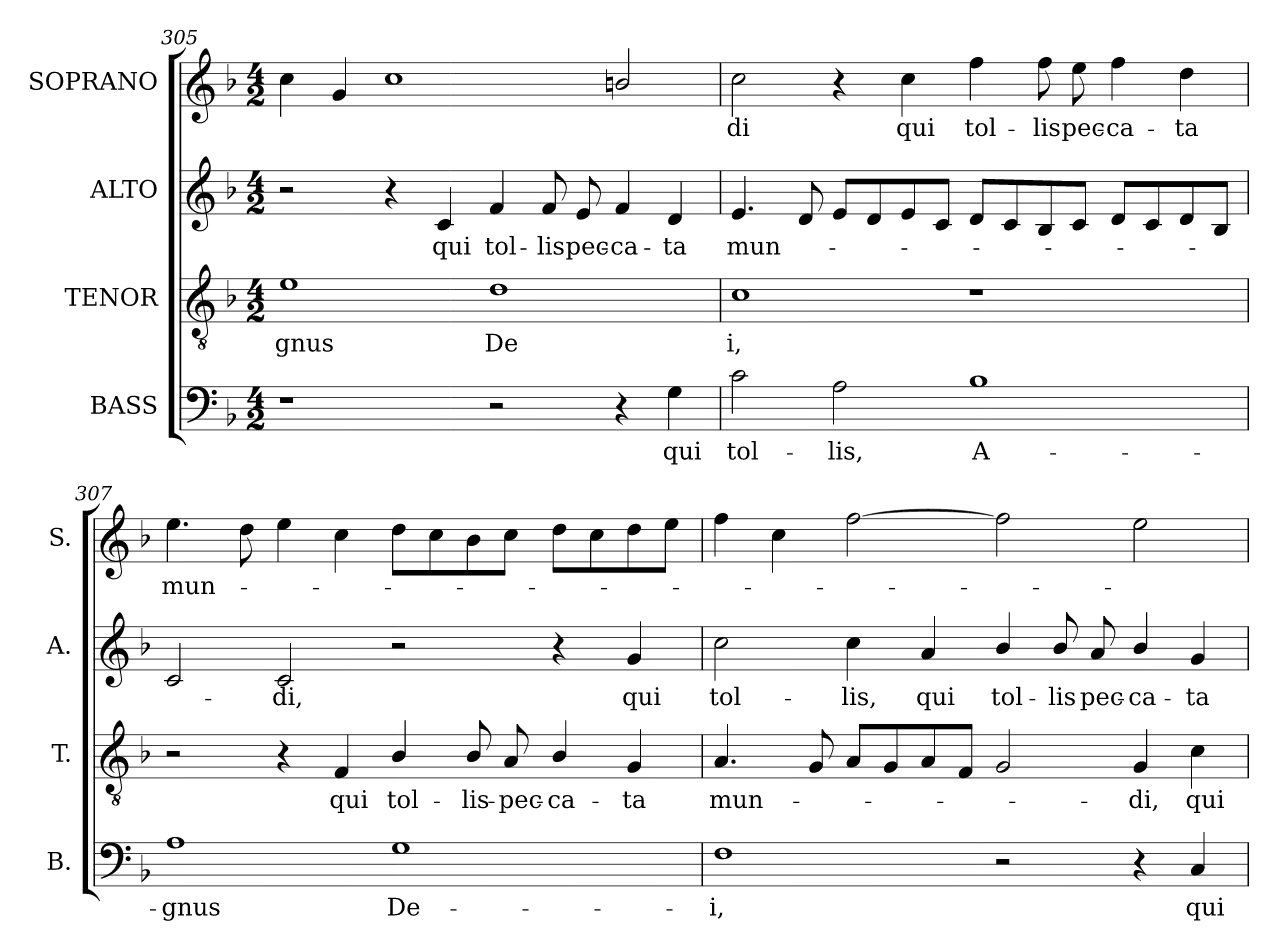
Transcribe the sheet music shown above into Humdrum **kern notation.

**kern	**text	**kern	**text	**kern	**text	**kern	**text
*part4	*part4	*part3	*part3	*part2	*part2	*part1	*part1
*staff4	*staff4	*staff3	*staff3	*staff2	*staff2	*staff1	*staff1
*I"BASS	*	*I"TENOR	*	*I"ALTO	*	*I"SOPRANO	*
*I'B.	*	*I'T.	*	*I'A.	*	*I'S.	*
*clefF4	*	*clefGv2	*	*clefG2	*	*clefG2	*
*	*	*ITrd7c12	*	*	*	*	*
*k[b-]	*	*k[b-]	*	*k[b-]	*	*k[b-]	*
*F:	*	*F:	*	*F:	*	*F:	*
*M4/2	*	*M4/2	*	*M4/2	*	*M4/2	*
=305	=305	=305	=305	=305	=305	=305	=305
!	!	!	!LO:LY:b:color=#000000	!	!	!	!
1r	.	1Ei	-gnus	2r	.	4cci\	.
.	.	.	.	.	.	4gi/	.
.	.	.	.	4r	.	1cci	.
!	!	!	!	!	!LO:LY:b:color=#000000	!	!
.	.	.	.	4ci/	qui	.	.
!	!	!	!LO:LY:b:color=#000000	!	!	!	!
!	!	!	!	!	!LO:LY:b:color=#000000	!	!
2r	.	1Di	De	4fi/	tol-	.	.
!	!	!	!	!	!LO:LY:b:color=#000000	!	!
.	.	.	.	8fi/	-lis	.	.
!	!	!	!	!	!LO:LY:b:color=#000000	!	!
.	.	.	.	8ei/	pec-	.	.
!	!	!	!	!	!LO:LY:b:color=#000000	!	!
4r	.	.	.	4fi/	-ca-	2bni/	.
!	!LO:LY:b:color=#000000	!	!	!	!	!	!
!	!	!	!	!	!LO:LY:b:color=#000000	!	!
4Gi\	qui	.	.	4di/	-ta	.	.
!!LO:LB:g=z
=306	=306	=306	=306	=306	=306	=306	=306
!	!LO:LY:b:color=#000000	!	!	!	!	!	!
!	!	!	!LO:LY:b:color=#000000	!	!	!	!
!	!	!	!	!	!LO:LY:b:color=#000000	!	!
!	!	!	!	!	!	!	!LO:LY:b:color=#000000
2ci\	tol-	1Ci	i,	4.ei/	mun-	2cci\	-di
.	.	.	.	8di/	.	.	.
!	!LO:LY:b:color=#000000	!	!	!	!	!	!
2Ai\	-lis,	.	.	8ei/L	.	4r	.
.	.	.	.	8di/	.	.	.
!	!	!	!	!	!	!	!LO:LY:b:color=#000000
.	.	.	.	8ei/	.	4cci\	qui
.	.	.	.	8ci/J	.	.	.
!	!LO:LY:b:color=#000000	!	!	!	!	!	!
!	!	!	!	!	!	!	!LO:LY:b:color=#000000
1B-i	A-	1r	.	8di/L	.	4ffi\	tol-
.	.	.	.	8ci/	.	.	.
!	!	!	!	!	!	!	!LO:LY:b:color=#000000
.	.	.	.	8B-i/	.	8ffi\	-lis
!	!	!	!	!	!	!	!LO:LY:b:color=#000000
.	.	.	.	8ci/J	.	8eei\	pec-
!	!	!	!	!	!	!	!LO:LY:b:color=#000000
.	.	.	.	8di/L	.	4ffi\	-ca-
.	.	.	.	8ci/	.	.	.
!	!	!	!	!	!	!	!LO:LY:b:color=#000000
.	.	.	.	8di/	.	4ddi\	-ta
.	.	.	.	8B-i/J	.	.	.
=307	=307	=307	=307	=307	=307	=307	=307
!	!LO:LY:b:color=#000000	!	!	!	!	!	!
!	!	!	!	!	!	!	!LO:LY:b:color=#000000
1Ai	-gnus	2r	.	2ci/	.	4.eei\	mun-
.	.	.	.	.	.	8ddi\	.
!	!	!	!	!	!LO:LY:b:color=#000000	!	!
.	.	4r	.	2ci/	-di,	4eei\	.
!	!	!	!LO:LY:b:color=#000000	!	!	!	!
.	.	4FFi/	qui	.	.	4cci\	.
!	!LO:LY:b:color=#000000	!	!	!	!	!	!
!	!	!	!LO:LY:b:color=#000000	!	!	!	!
1Gi	De-	4BB-i/	tol-	2r	.	8ddi\L	.
.	.	.	.	.	.	8cci\	.
!	!	!	!LO:LY:b:color=#000000	!	!	!	!
.	.	8BB-i/	-lis-	.	.	8b-i\	.
!	!	!	!LO:LY:b:color=#000000	!	!	!	!
.	.	8AAi/	-pec-	.	.	8cci\J	.
!	!	!	!LO:LY:b:color=#000000	!	!	!	!
.	.	4BB-i/	-ca-	4r	.	8ddi\L	.
.	.	.	.	.	.	8cci\	.
!	!	!	!LO:LY:b:color=#000000	!	!	!	!
!	!	!	!	!	!LO:LY:b:color=#000000	!	!
.	.	4GGi/	-ta	4gi/	qui	8ddi\	.
.	.	.	.	.	.	8eei\J	.
!!LO:LB:g=z
=308	=308	=308	=308	=308	=308	=308	=308
!	!LO:LY:b:color=#000000	!	!	!	!	!	!
!	!	!	!LO:LY:b:color=#000000	!	!	!	!
!	!	!	!	!	!LO:LY:b:color=#000000	!	!
1Fi	-i,	4.AAi/	mun-	2cci\	tol-	4ffi\	.
.	.	.	.	.	.	4cci\	.
.	.	8GGi/	.	.	.	.	.
!	!	!	!	!	!LO:LY:b:color=#000000	!	!
.	.	8AAi/L	.	4cci\	-lis,	[2ffi\	.
.	.	8GGi/	.	.	.	.	.
!	!	!	!	!	!LO:LY:b:color=#000000	!	!
.	.	8AAi/	.	4ai/	qui	.	.
.	.	8FFi/J	.	.	.	.	.
!	!	!	!	!	!LO:LY:b:color=#000000	!	!
2r	.	2GGi/	.	4b-i/	tol-	2ffi\]	.
!	!	!	!	!	!LO:LY:b:color=#000000	!	!
.	.	.	.	8b-i/	-lis	.	.
!	!	!	!	!	!LO:LY:b:color=#000000	!	!
.	.	.	.	8ai/	pec-	.	.
!	!	!	!LO:LY:b:color=#000000	!	!	!	!
!	!	!	!	!	!LO:LY:b:color=#000000	!	!
4r	.	4GGi/	-di,	4b-i/	-ca-	2eei\	.
!	!LO:LY:b:color=#000000	!	!	!	!	!	!
!	!	!	!LO:LY:b:color=#000000	!	!	!	!
!	!	!	!	!	!LO:LY:b:color=#000000	!	!
4Ci/	qui	4Ci\	qui	4gi/	-ta	.	.
=	=	=	=	=	=	=	=
*-	*-	*-	*-	*-	*-	*-	*-
